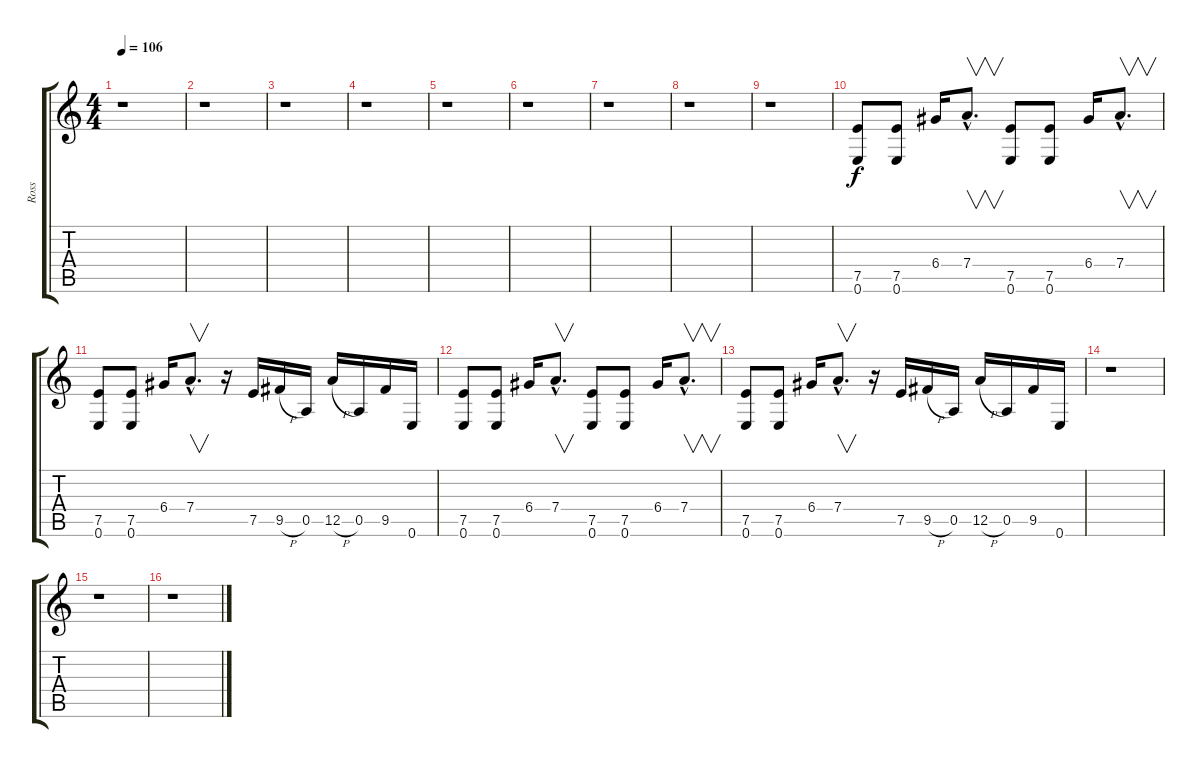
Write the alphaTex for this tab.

\track ("Ross" "Ross") {instrument overdrivenguitar}
\staff {score tabs}
\tuning (E4 B3 G3 D3 A2 E2) {hide}
\ts (4 4)
\tempo 106
\clef g2
\ks c
r.1{dy f} |
r.1 |
r.1 |
r.1 |
r.1 |
r.1 |
r.1 |
r.1 |
r.1 |
(7.5 0.6).8 (7.5 0.6).8 6.4.16 7.4{hac}.8{v d} (7.5 0.6).8 (7.5 0.6).8 6.4.16 7.4{hac}.8{v d} |
(7.5 0.6).8 (7.5 0.6).8 6.4.16 7.4{hac}.8{v d} r.16 7.5.16 9.5{h}.16 0.5.16 12.5{h}.16 0.5.16 9.5.16 0.6.16 |
(7.5 0.6).8 (7.5 0.6).8 6.4.16 7.4{hac}.8{v d} (7.5 0.6).8 (7.5 0.6).8 6.4.16 7.4{hac}.8{v d} |
(7.5 0.6).8 (7.5 0.6).8 6.4.16 7.4{hac}.8{v d} r.16 7.5.16 9.5{h}.16 0.5.16 12.5{h}.16 0.5.16 9.5.16 0.6.16 |
r.1 |
r.1 |
r.1
